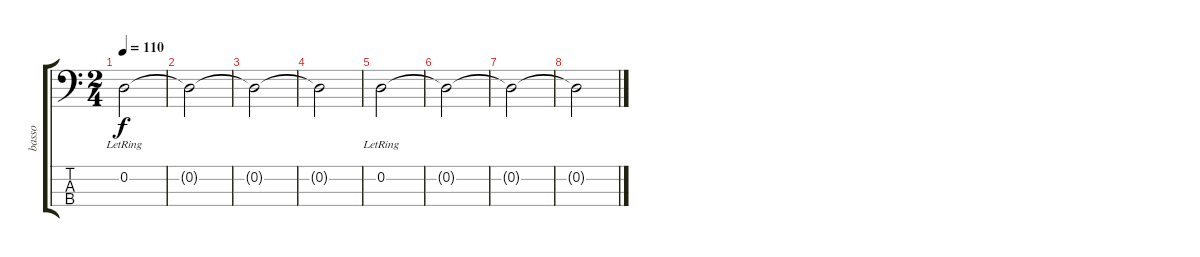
\track ("basso" "basso") {instrument electricbassfinger}
\staff {score tabs}
\tuning (G2 D2 A1 D1) {hide}
\ts (2 4)
\tempo 110
\clef f4
\ks c
0.2{lr}.2{dy f} |
0.2{t}.2 |
0.2{t}.2 |
0.2{t}.2 |
0.2{lr}.2 |
0.2{t}.2 |
0.2{t}.2 |
0.2{t}.2
